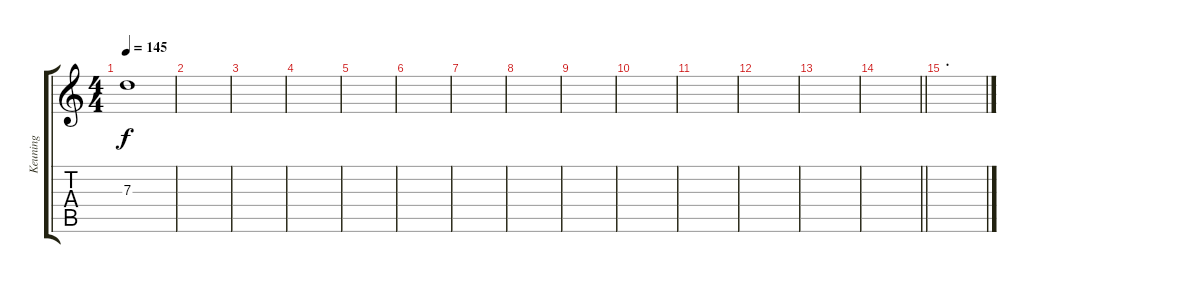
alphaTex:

\track ("Keuning" "Keuning") {instrument overdrivenguitar}
\staff {score tabs}
\tuning (E4 B3 G3 D3 A2 E2) {hide}
\ts (4 4)
\tempo 145
\clef g2
\ks c
7.3{t}.1{dy f} |
|
|
|
|
|
|
|
|
|
|
|
|
\barLineRight lightlight
|
\section ("" ".")
